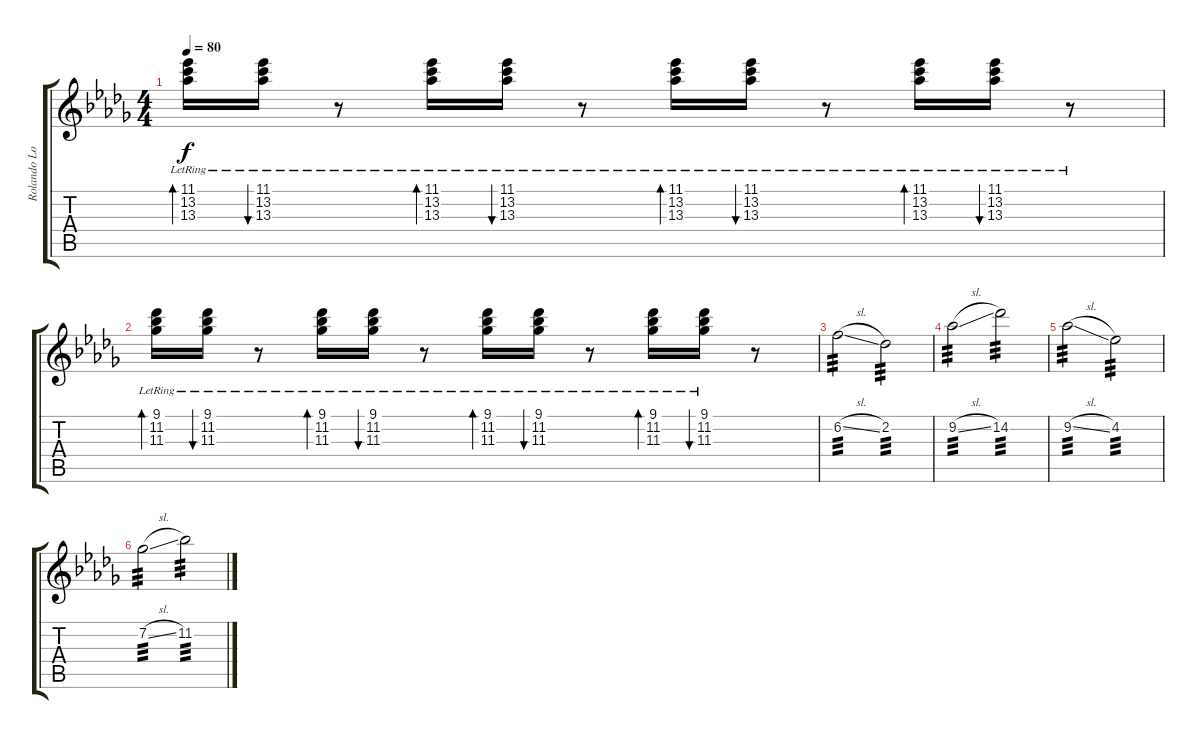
\track ("Rolando Lopez" "Rolando Lo") {instrument overdrivenguitar}
\staff {score tabs}
\tuning (E4 B3 G3 D3 A2 E2) {hide}
\ts (4 4)
\tempo 80
\clef g2
\ks bbminor
(11.1{lr} 13.2{lr} 13.3{lr}).16{bd 60 dy f} (11.1{lr} 13.2{lr} 13.3{lr}).16{bu 60} r.8 (11.1{lr} 13.2{lr} 13.3{lr}).16{bd 60} (11.1{lr} 13.2{lr} 13.3{lr}).16{bu 60} r.8 (11.1{lr} 13.2{lr} 13.3{lr}).16{bd 60} (11.1{lr} 13.2{lr} 13.3{lr}).16{bu 60} r.8 (11.1{lr} 13.2{lr} 13.3{lr}).16{bd 60} (11.1{lr} 13.2{lr} 13.3{lr}).16{bu 60} r.8 |
(9.1{lr} 11.2{lr} 11.3{lr}).16{bd 60} (9.1{lr} 11.2{lr} 11.3{lr}).16{bu 60} r.8 (9.1{lr} 11.2{lr} 11.3{lr}).16{bd 60} (9.1{lr} 11.2{lr} 11.3{lr}).16{bu 60} r.8 (9.1{lr} 11.2{lr} 11.3{lr}).16{bd 60} (9.1{lr} 11.2{lr} 11.3{lr}).16{bu 60} r.8 (9.1{lr} 11.2{lr} 11.3{lr}).16{bd 60} (9.1{lr} 11.2{lr} 11.3{lr}).16{bu 60} r.8 |
6.2{sl}.2{tp 3 volume 11} 2.2.2{tp 3} |
9.2{sl}.2{tp 3} 14.2.2{tp 3} |
9.2{sl}.2{tp 3} 4.2.2{tp 3} |
7.2{sl}.2{tp 3} 11.2.2{tp 3}
